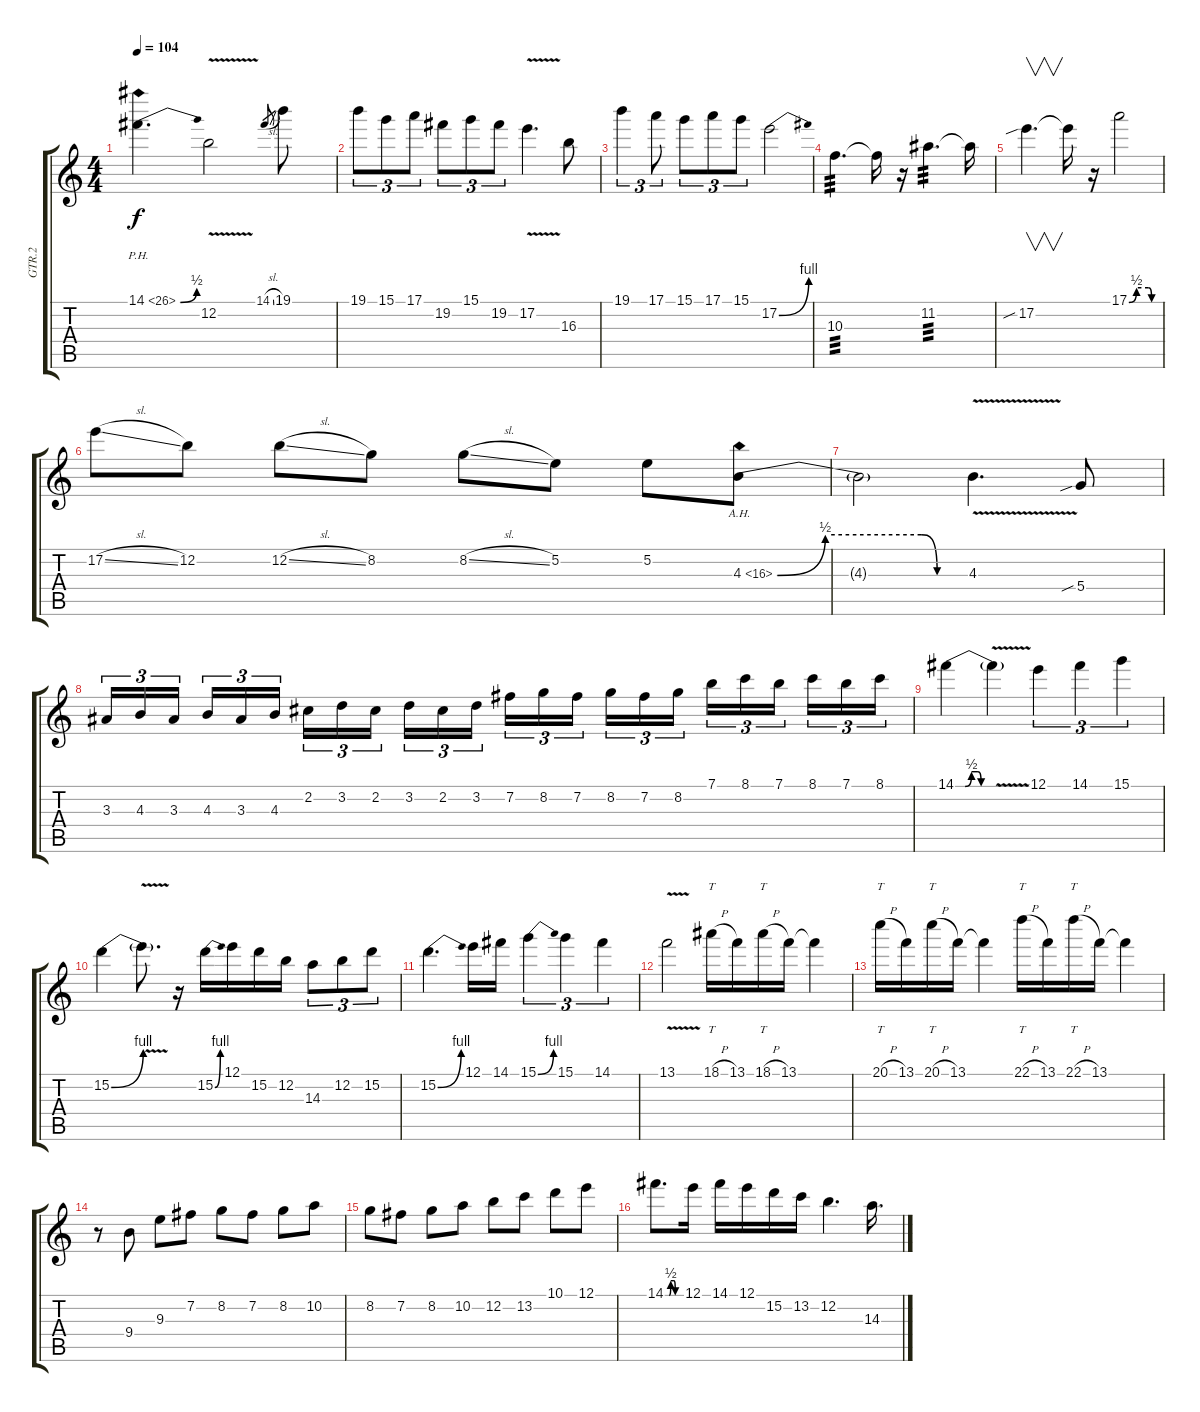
\track ("GTR.2" "GTR.2") {instrument distortionguitar}
\staff {score tabs}
\tuning (E4 B3 G3 D3 A2 E2) {hide}
\ts (4 4)
\tempo 104
\clef g2
\ks c
14.1{be (bend 0 0 60 2) ph 12}.4{d dy f} 12.2{v}.2 14.1{sl}.8{gr} 19.1.8 |
19.1.8{tu (3 2)} 15.1.8{tu (3 2)} 17.1.8{tu (3 2)} 19.2.8{tu (3 2)} 15.1.8{tu (3 2)} 19.2.8{tu (3 2)} 17.2{v}.4{d} 16.3.8 |
19.1.4{tu (3 2)} 17.1.8{tu (3 2)} 15.1.8{tu (3 2)} 17.1.8{tu (3 2)} 15.1.8{tu (3 2)} 17.2{be (bend 0 0 60 4)}.2 |
10.3.4{d tp 3} 10.3{t}.16 r.16 11.2.4{d tp 3} 11.2{t}.16 |
17.2{sib}.4{v d} 17.2{t}.16 r.16 17.1{be (custom 0 0 15 2 39 2 45 0 60 0)}.2 |
17.2{sl}.8 12.2.8 12.2{sl}.8 8.2.8 8.2{sl}.8 5.2.8 5.2.8 4.3{be (custom 0 0 15 2 45 2 50 0 60 0) ah 12}.8 |
4.3{t}.2 4.3{v}.4{d} 5.4{sib}.8 |
3.3.16{tu (3 2)} 4.3.16{tu (3 2)} 3.3.16{tu (3 2) beam splitsecondary} 4.3.16{tu (3 2)} 3.3.16{tu (3 2)} 4.3.16{tu (3 2)} 2.2.16{tu (3 2)} 3.2.16{tu (3 2)} 2.2.16{tu (3 2) beam splitsecondary} 3.2.16{tu (3 2)} 2.2.16{tu (3 2)} 3.2.16{tu (3 2)} 7.2.16{tu (3 2)} 8.2.16{tu (3 2)} 7.2.16{tu (3 2) beam splitsecondary} 8.2.16{tu (3 2)} 7.2.16{tu (3 2)} 8.2.16{tu (3 2)} 7.1.16{tu (3 2)} 8.1.16{tu (3 2)} 7.1.16{tu (3 2) beam splitsecondary} 8.1.16{tu (3 2)} 7.1.16{tu (3 2)} 8.1.16{tu (3 2)} |
14.1{be (custom 0 0 15 0 25 2 35 2 40 0 60 0)}.4 14.1{v t}.4 12.1.4{tu (3 2)} 14.1.4{tu (3 2)} 15.1.4{tu (3 2)} |
15.2{be (bend 0 0 60 4)}.4 15.2{v t}.8{d} r.16 15.2{be (bend 0 0 60 4)}.16 12.1.16 15.2.16 12.2.16 14.3.8{tu (3 2)} 12.2.8{tu (3 2)} 15.2.8{tu (3 2)} |
15.2{be (bend 0 0 60 4)}.4{d} 12.1.16 14.1.16 15.1{be (bend 0 0 60 4)}.4{tu (3 2)} 15.1.4{tu (3 2)} 14.1.4{tu (3 2)} |
13.1{v}.2 18.1{h}.16{tt} 13.1.16 18.1{h}.16{tt} 13.1.16 13.1{t}.4 |
20.1{h}.16{tt} 13.1.16 20.1{h}.16{tt} 13.1.16 13.1{t}.4 22.1{h}.16{tt} 13.1.16 22.1{h}.16{tt} 13.1.16 13.1{t}.4 |
r.8 9.4.8 9.3.8 7.2.8 8.2.8 7.2.8 8.2.8 10.2.8 |
8.2.8 7.2.8 8.2.8 10.2.8 12.2.8 13.2.8 10.1.8 12.1.8 |
14.1{be (custom 0 0 15 0 21 2 33 2 38 0 60 0)}.8{d} 12.1.16 14.1.16 12.1.16 15.2.16 13.2.16 12.2.4{d} 14.3.16{d}
